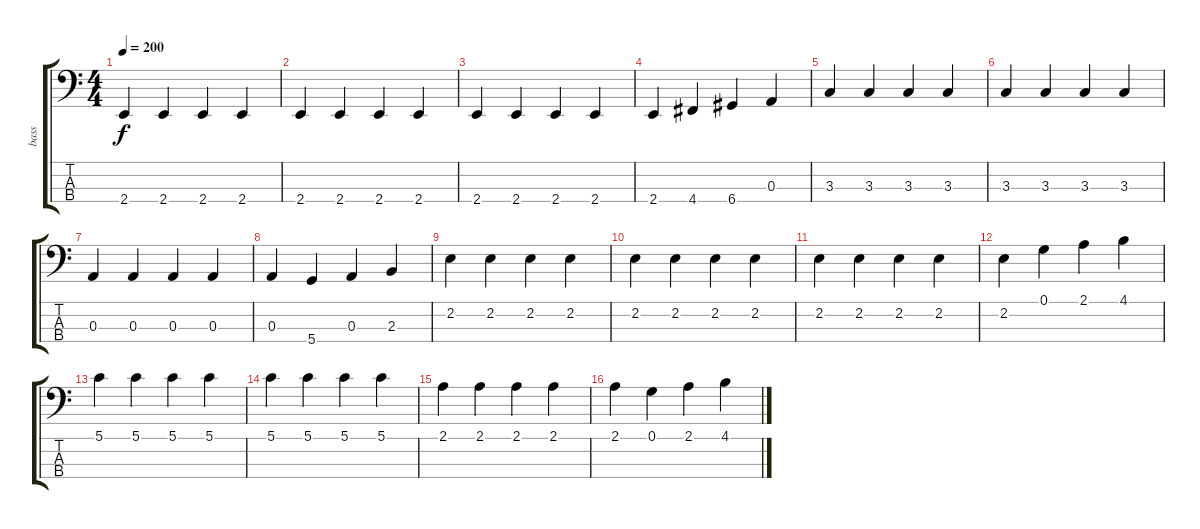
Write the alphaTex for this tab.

\track ("bass" "bass") {instrument electricbassfinger}
\staff {score tabs}
\tuning (G2 D2 A1 D1) {hide}
\ts (4 4)
\tempo 200
\clef f4
\ks c
2.4.4{dy f} 2.4.4 2.4.4 2.4.4 |
2.4.4 2.4.4 2.4.4 2.4.4 |
2.4.4 2.4.4 2.4.4 2.4.4 |
2.4.4 4.4.4 6.4.4 0.3.4 |
3.3.4 3.3.4 3.3.4 3.3.4 |
3.3.4 3.3.4 3.3.4 3.3.4 |
0.3.4 0.3.4 0.3.4 0.3.4 |
0.3.4 5.4.4 0.3.4 2.3.4 |
2.2.4 2.2.4 2.2.4 2.2.4 |
2.2.4 2.2.4 2.2.4 2.2.4 |
2.2.4 2.2.4 2.2.4 2.2.4 |
2.2.4 0.1.4 2.1.4 4.1.4 |
5.1.4 5.1.4 5.1.4 5.1.4 |
5.1.4 5.1.4 5.1.4 5.1.4 |
2.1.4 2.1.4 2.1.4 2.1.4 |
2.1.4 0.1.4 2.1.4 4.1.4
